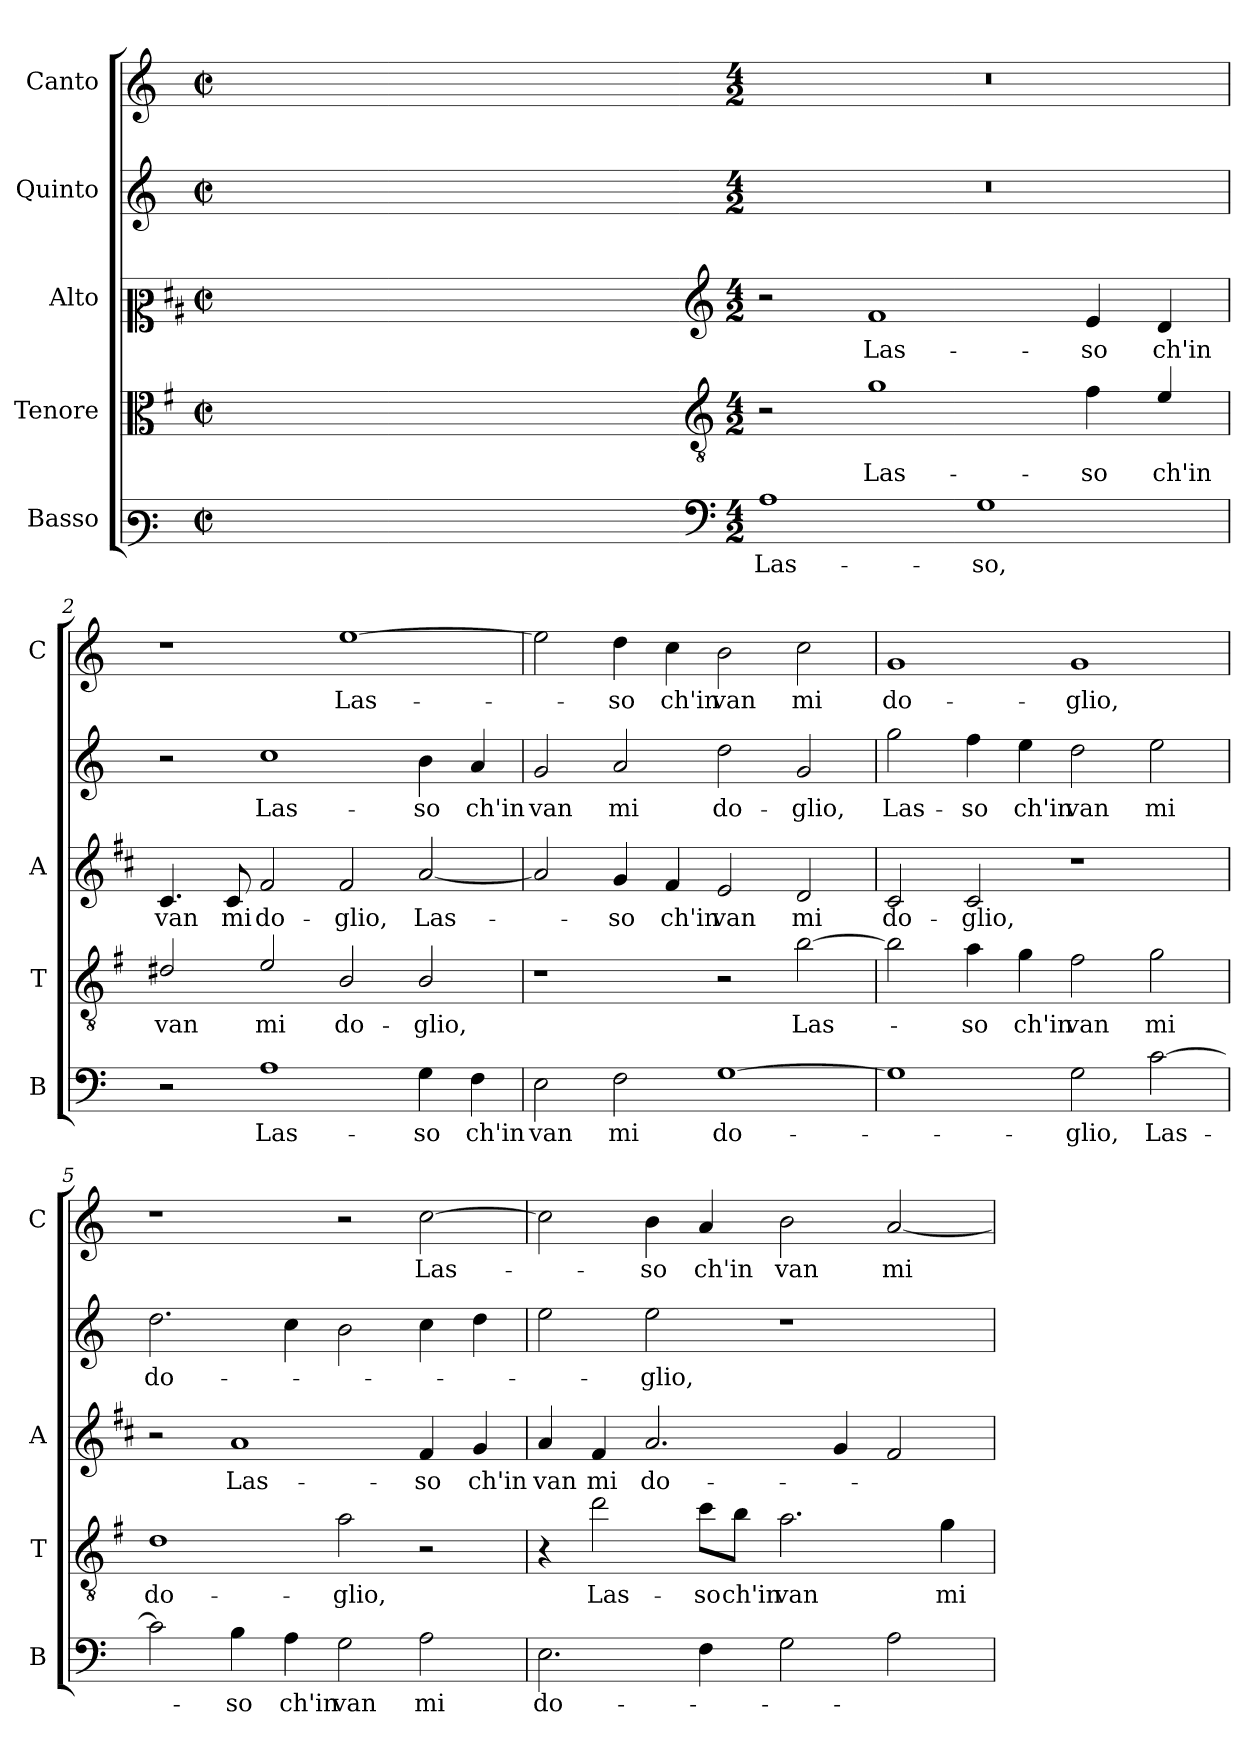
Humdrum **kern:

**kern	**text	**kern	**text	**kern	**text	**kern	**text	**kern	**text
*part5	*part5	*part4	*part4	*part3	*part3	*part2	*part2	*part1	*part1
*staff5	*staff5	*staff4	*staff4	*staff3	*staff3	*staff2	*staff2	*staff1	*staff1
*I"Basso	*	*I"Tenore	*	*I"Alto	*	*I"Quinto	*	*I"Canto	*
*I'B	*	*I'T	*	*I'A	*	*	*	*I'C	*
*clefF3	*	*clefC3	*	*clefC2	*	*clefG2	*	*clefG2	*
*	*	*ITrd4c7	*	*ITrd1c2	*	*	*	*	*
*k[]	*	*k[]	*	*k[]	*	*k[]	*	*k[]	*
*C:	*	*C:	*	*C:	*	*C:	*	*C:	*
*M2/2	*	*M2/2	*	*M2/2	*	*M2/2	*	*M2/2	*
*met(c|)	*	*met(c|)	*	*met(c|)	*	*met(c|)	*	*met(c|)	*
=	=	=	=	=	=	=	=	=	=
1ryy	.	1ryy	.	1ryy	.	1ryy	.	1ryy	.
=1X-	=1X-	=1X-	=1X-	=1X-	=1X-	=1X-	=1X-	=1X-	=1X-
4ryy	.	4ryy	.	4ryy	.	4ryy	.	4ryy	.
4ryy	.	4ryy	.	4ryy	.	4ryy	.	4ryy	.
4ryy	.	4ryy	.	4ryy	.	4ryy	.	4ryy	.
4ryy	.	4ryy	.	4ryy	.	4ryy	.	4ryy	.
=1-	=1-	=1-	=1-	=1-	=1-	=1-	=1-	=1-	=1-
*clefF4	*	*clefGv2	*	*clefG2	*	*	*	*	*
*M4/2	*	*M4/2	*	*M4/2	*	*M4/2	*	*M4/2	*
!	!LO:LY:b	!	!	!	!	!	!	!	!
1A	Las-	2r	.	2r	.	0r	.	0r	.
!	!	!	!LO:LY:b	!	!LO:LY:b	!	!	!	!
.	.	1c	Las-	1e	Las-	.	.	.	.
!	!LO:LY:b	!	!	!	!	!	!	!	!
1G	-so,	.	.	.	.	.	.	.	.
!	!	!	!LO:LY:b	!	!LO:LY:b	!	!	!	!
.	.	4B\	-so	4d/	-so	.	.	.	.
!	!	!	!LO:LY:b	!	!LO:LY:b	!	!	!	!
.	.	4A/	ch'in	4c/	ch'in	.	.	.	.
=2	=2	=2	=2	=2	=2	=2	=2	=2	=2
!	!	!	!LO:LY:b	!	!LO:LY:b	!	!	!	!
2r	.	2G#X/	van	4.B/	van	2r	.	1r	.
!	!	!	!	!	!LO:LY:b	!	!	!	!
.	.	.	.	8B/	mi	.	.	.	.
!	!LO:LY:b	!	!LO:LY:b	!	!LO:LY:b	!	!LO:LY:b	!	!
1A	Las-	2A/	mi	2e/	do-	1cc	Las-	.	.
!	!	!	!LO:LY:b	!	!LO:LY:b	!	!	!	!LO:LY:b
.	.	2E/	do-	2e/	-glio,	.	.	[1ee	Las-
!	!LO:LY:b	!	!LO:LY:b	!	!LO:LY:b	!	!LO:LY:b	!	!
4G\	-so	2E/	-glio,	[2g/	Las-	4b\	-so	.	.
!	!LO:LY:b	!	!	!	!	!	!LO:LY:b	!	!
4F\	ch'in	.	.	.	.	4a/	ch'in	.	.
=3	=3	=3	=3	=3	=3	=3	=3	=3	=3
!	!LO:LY:b	!	!	!	!	!	!LO:LY:b	!	!
2E\	van	1r	.	2g/]	.	2g/	van	2ee\]	.
!	!LO:LY:b	!	!	!	!LO:LY:b	!	!LO:LY:b	!	!LO:LY:b
2F\	mi	.	.	4f/	-so	2a/	mi	4dd\	-so
!	!	!	!	!	!LO:LY:b	!	!	!	!LO:LY:b
.	.	.	.	4e/	ch'in	.	.	4cc\	ch'in
!	!LO:LY:b	!	!	!	!LO:LY:b	!	!LO:LY:b	!	!LO:LY:b
[1G	do-	2r	.	2d/	van	2dd\	do-	2b\	van
!	!	!	!LO:LY:b	!	!LO:LY:b	!	!LO:LY:b	!	!LO:LY:b
.	.	[2e\	Las-	2c/	mi	2g/	-glio,	2cc\	mi
!!LO:LB:g=z
=4	=4	=4	=4	=4	=4	=4	=4	=4	=4
!	!	!	!	!	!LO:LY:b	!	!LO:LY:b	!	!LO:LY:b
1G]	.	2e\]	.	2B/	do-	2gg\	Las-	1g	do-
!	!	!	!LO:LY:b	!	!LO:LY:b	!	!LO:LY:b	!	!
.	.	4d\	-so	2B/	-glio,	4ff\	-so	.	.
!	!	!	!LO:LY:b	!	!	!	!LO:LY:b	!	!
.	.	4c\	ch'in	.	.	4ee\	ch'in	.	.
!	!LO:LY:b	!	!LO:LY:b	!	!	!	!LO:LY:b	!	!LO:LY:b
2G\	-glio,	2B\	van	1r	.	2dd\	van	1g	-glio,
!	!LO:LY:b	!	!LO:LY:b	!	!	!	!LO:LY:b	!	!
[2c\	Las-	2c\	mi	.	.	2ee\	mi	.	.
=5	=5	=5	=5	=5	=5	=5	=5	=5	=5
!	!	!	!LO:LY:b	!	!	!	!LO:LY:b	!	!
2c\]	.	1G	do-	2r	.	2.dd\	do-	1r	.
!	!LO:LY:b	!	!	!	!LO:LY:b	!	!	!	!
4B\	-so	.	.	1g	Las-	.	.	.	.
!	!LO:LY:b	!	!	!	!	!	!	!	!
4A\	ch'in	.	.	.	.	4cc\	.	.	.
!	!LO:LY:b	!	!LO:LY:b	!	!	!	!	!	!
2G\	van	2d\	-glio,	.	.	2b\	.	2r	.
!	!LO:LY:b	!	!	!	!LO:LY:b	!	!	!	!LO:LY:b
2A\	mi	2r	.	4e/	-so	4cc\	.	[2cc\	Las-
!	!	!	!	!	!LO:LY:b	!	!	!	!
.	.	.	.	4f/	ch'in	4dd\	.	.	.
=6	=6	=6	=6	=6	=6	=6	=6	=6	=6
!	!LO:LY:b	!	!	!	!LO:LY:b	!	!	!	!
2.E\	do-	4r	.	4g/	van	2ee\	.	2cc\]	.
!	!	!	!LO:LY:b	!	!LO:LY:b	!	!	!	!
.	.	2g\	Las-	4e/	mi	.	.	.	.
!	!	!	!	!	!LO:LY:b	!	!LO:LY:b	!	!LO:LY:b
.	.	.	.	2.g/	do-	2ee\	-glio,	4b\	-so
!	!	!	!LO:LY:b	!	!	!	!	!	!LO:LY:b
4F\	.	8f\L	-so	.	.	.	.	4a/	ch'in
!	!	!	!LO:LY:b	!	!	!	!	!	!
.	.	8e\J	ch'in	.	.	.	.	.	.
!	!	!	!LO:LY:b	!	!	!	!	!	!LO:LY:b
2G\	.	2.d\	van	.	.	1r	.	2b\	van
.	.	.	.	4f/	.	.	.	.	.
!	!	!	!	!	!	!	!	!	!LO:LY:b
2A\	.	.	.	2e/	.	.	.	[2a/	mi
!	!	!	!LO:LY:b	!	!	!	!	!	!
.	.	4c\	mi	.	.	.	.	.	.
=	=	=	=	=	=	=	=	=	=
*-	*-	*-	*-	*-	*-	*-	*-	*-	*-
